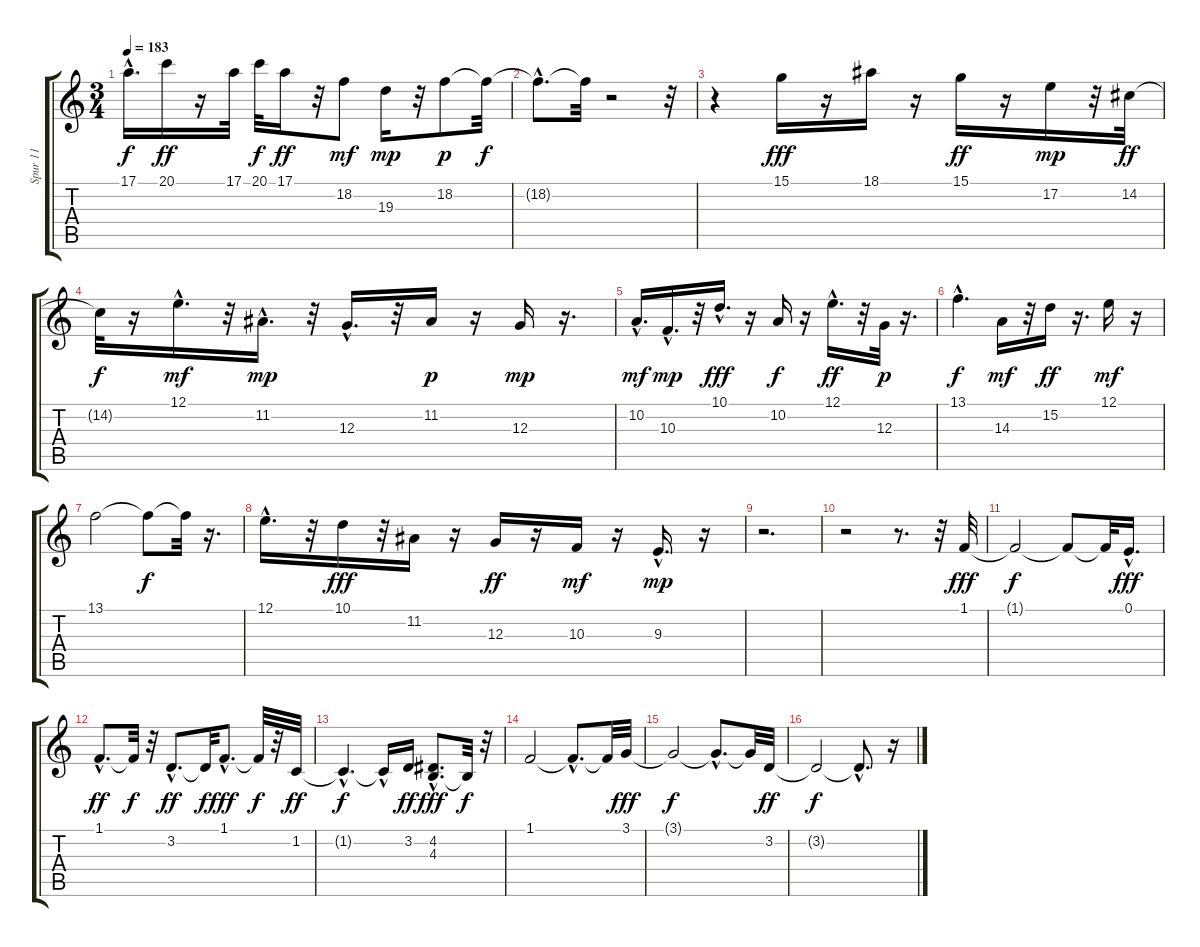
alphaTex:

\track ("Spur 11" "Spur 11") {instrument accordion}
\staff {score tabs}
\tuning (E4 B3 G3 D3 A2 E2) {hide}
\ts (3 4)
\tempo 183
\clef g2
\ks c
17.1{hac}.16{d dy f} 20.1.16{dy ff} r.16 17.1.32 20.1.32{dy f} 17.1.16{dy ff} r.32 18.2.8{dy mf} 19.3.16{dy mp} r.32 18.2.8{dy p} 18.2{t}.32{dy f} |
18.2{hac t}.8{d} 18.2{t}.32 r.2 r.32 |
r.4 15.1.16{dy fff} r.16 18.1.16 r.16 15.1.16{dy ff} r.16 17.2.16{dy mp} r.32 14.2.32{dy ff} |
14.2{t}.32{dy f} r.16 12.1{hac}.16{d dy mf} r.32 11.2{hac}.16{d dy mp} r.32 12.3{hac}.16{d} r.32 11.2.16{dy p} r.16 12.3.16{dy mp} r.16{d} |
10.2{hac}.16{d dy mf} 10.3{hac}.16{d dy mp} r.32 10.1{hac}.16{d dy fff} r.16 10.2.16{dy f} r.16 12.1{hac}.16{d dy ff} r.32 12.3.32{dy p} r.16{d} |
13.1{hac}.4{d dy f} 14.3.16{dy mf} r.32 15.2.16{dy ff} r.16{d} 12.1.16{dy mf} r.16 |
13.1.2 13.1{t}.8{dy f} 13.1{t}.32 r.16{d} |
12.1{hac}.16{d} r.32 10.1.16{dy fff} r.32 11.2.16 r.16 12.3.16{dy ff} r.16 10.3.16{dy mf} r.16 9.3{hac}.16{d dy mp} r.16 |
r.2{d} |
r.2 r.8{d} r.32 1.1.32{dy fff} |
1.1{t}.2{dy f} 1.1{t}.8 1.1{t}.32 0.1{hac}.16{d dy fff} |
1.1{hac}.8{d dy ff} 1.1{t}.32{dy f} r.32 3.2{hac}.8{d dy ff} 3.2{t}.32{dy f} 1.1{hac}.8{d dy fff} 1.1{t}.32{dy f} r.32 1.2.32{dy ff} |
1.2{hac t}.4{d dy f} 1.2{hac t}.16 3.2.16{dy ff} (4.2 4.3{hac}).8{d dy fff} 4.3{t}.32{dy f} r.32 |
1.1.2 1.1{hac t}.8{d} 1.1{t}.32 3.1.32{dy fff} |
3.1{t}.2{dy f} 3.1{hac t}.8{d} 3.1{t}.32 3.2.32{dy ff} |
3.2{t}.2{dy f} 3.2{hac t}.8{d} r.16
